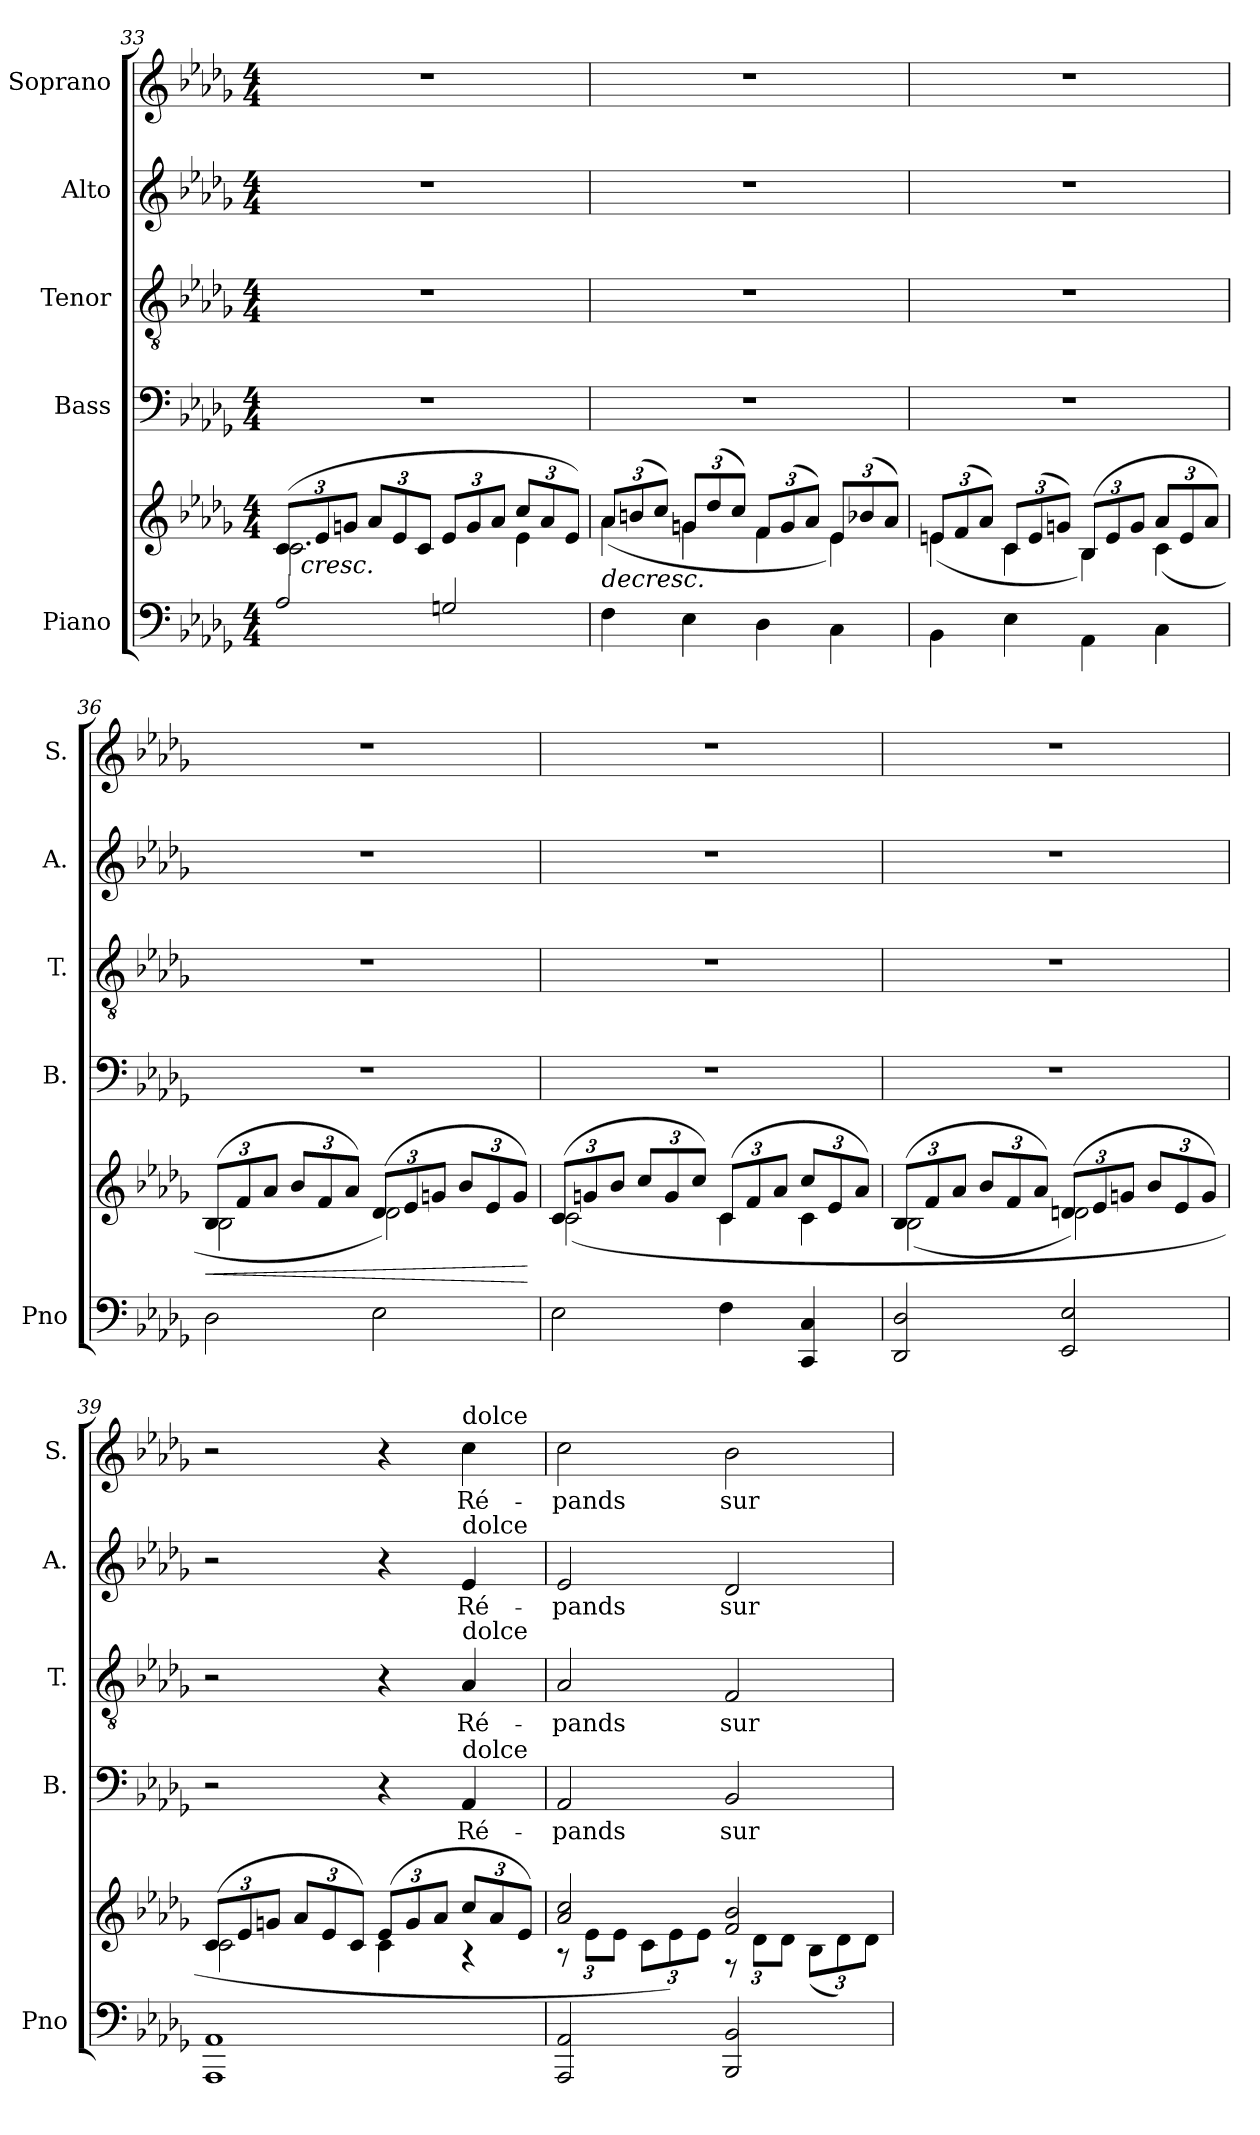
**kern	**kern	**dynam	**kern	**text	**kern	**text	**kern	**text	**kern	**text
*part5	*part5	*part5	*part4	*part4	*part3	*part3	*part2	*part2	*part1	*part1
*staff6	*staff5	*staff5/6	*staff4	*staff4	*staff3	*staff3	*staff2	*staff2	*staff1	*staff1
*I"Piano	*	*	*I"Bass	*	*I"Tenor	*	*I"Alto	*	*I"Soprano	*
*I'Pno	*	*	*I'B.	*	*I'T.	*	*I'A.	*	*I'S.	*
!!LO:LB:g=z
*clefF4	*clefG2	*	*clefF4	*	*clefGv2	*	*clefG2	*	*clefG2	*
*k[b-e-a-d-g-]	*k[b-e-a-d-g-]	*	*k[b-e-a-d-g-]	*	*k[b-e-a-d-g-]	*	*k[b-e-a-d-g-]	*	*k[b-e-a-d-g-]	*
*D-:	*D-:	*	*D-:	*	*D-:	*	*D-:	*	*D-:	*
*M4/4	*M4/4	*	*M4/4	*	*M4/4	*	*M4/4	*	*M4/4	*
=33	=33	=33	=33	=33	=33	=33	=33	=33	=33	=33
*^	*	*	*	*	*	*	*	*	*	*
*	*	*Xbrackettup	*	*	*	*	*	*	*	*	*
*	*	*^	*	*	*	*	*	*	*	*	*
2A-/	1ryy	(12c/L	2.c\	.	1r	.	1r	.	1r	.	1r	.
!	!	!	!	!LO:HP:b	!	!	!	!	!	!	!	!
.	.	12e-/	.	<	.	.	.	.	.	.	.	.
.	.	12gn/J	.	.	.	.	.	.	.	.	.	.
.	.	12a-/L	.	.	.	.	.	.	.	.	.	.
.	.	12e-/	.	.	.	.	.	.	.	.	.	.
.	.	12c/J	.	.	.	.	.	.	.	.	.	.
2Gn/	.	12e-/L	.	.	.	.	.	.	.	.	.	.
.	.	12g/	.	.	.	.	.	.	.	.	.	.
.	.	12a-/J	.	.	.	.	.	.	.	.	.	.
.	.	12cc/L	4e-\	.	.	.	.	.	.	.	.	.
.	.	12a-/	.	.	.	.	.	.	.	.	.	.
.	.	12e-/J)	.	.	.	.	.	.	.	.	.	.
=34	=34	=34	=34	=34	=34	=34	=34	=34	=34	=34	=34	=34
!	!	!	!	!LO:HP:b	!	!	!	!	!	!	!	!
1ryy	4F\	12a-/L	(4a-\	>	1r	.	1r	.	1r	.	1r	.
.	.	(12bn/	.	.	.	.	.	.	.	.	.	.
.	.	12cc/J)	.	.	.	.	.	.	.	.	.	.
.	4E-\	12g/L	4gn\	.	.	.	.	.	.	.	.	.
.	.	(12dd-/	.	.	.	.	.	.	.	.	.	.
.	.	12cc/J)	.	.	.	.	.	.	.	.	.	.
.	4D-\	12f/L	4f\	.	.	.	.	.	.	.	.	.
.	.	(12g/	.	.	.	.	.	.	.	.	.	.
.	.	12a-/J)	.	.	.	.	.	.	.	.	.	.
.	4C\	12e-/L	4e-\)	.	.	.	.	.	.	.	.	.
.	.	(12b-X/	.	.	.	.	.	.	.	.	.	.
.	.	12a-/J)	.	.	.	.	.	.	.	.	.	.
*v	*v	*	*	*	*	*	*	*	*	*	*	*
*	*v	*v	*	*	*	*	*	*	*	*	*
.	.	[	.	.	.	.	.	.	.	.
=35	=35	=35	=35	=35	=35	=35	=35	=35	=35	=35
*^	*^	*	*	*	*	*	*	*	*	*
1ryy	4BB-\	12e/L	(4e\	.	1r	.	1r	.	1r	.	1r	.
.	.	(12f/	.	.	.	.	.	.	.	.	.	.
.	.	12a-/J)	.	.	.	.	.	.	.	.	.	.
.	4E-\	12c/L	4c\	.	.	.	.	.	.	.	.	.
.	.	(12e/	.	.	.	.	.	.	.	.	.	.
.	.	12gn/J)	.	.	.	.	.	.	.	.	.	.
.	4AA-\	(12B-/L	4B-\)	.	.	.	.	.	.	.	.	.
.	.	12e/	.	.	.	.	.	.	.	.	.	.
.	.	12g/J	.	.	.	.	.	.	.	.	.	.
.	4C\	12a-/L	(4c\	.	.	.	.	.	.	.	.	.
.	.	12e/	.	.	.	.	.	.	.	.	.	.
.	.	12a-/J)	.	.	.	.	.	.	.	.	.	.
=36	=36	=36	=36	=36	=36	=36	=36	=36	=36	=36	=36	=36
!	!	!	!	!LO:HP:b	!	!	!	!	!	!	!	!
1ryy	2D-\	(12B-/L	2B-\	<	1r	.	1r	.	1r	.	1r	.
.	.	12f/	.	.	.	.	.	.	.	.	.	.
.	.	12a-/J	.	.	.	.	.	.	.	.	.	.
.	.	12b-/L	.	.	.	.	.	.	.	.	.	.
.	.	12f/	.	.	.	.	.	.	.	.	.	.
.	.	12a-/J)	.	.	.	.	.	.	.	.	.	.
.	2E-\	(12d-/L	2d-\)	.	.	.	.	.	.	.	.	.
.	.	12e-/	.	.	.	.	.	.	.	.	.	.
.	.	12gn/J	.	.	.	.	.	.	.	.	.	.
.	.	12b-/L	.	.	.	.	.	.	.	.	.	.
.	.	12e-/	.	.	.	.	.	.	.	.	.	.
.	.	12g/J)	.	.	.	.	.	.	.	.	.	.
*v	*v	*	*	*	*	*	*	*	*	*	*	*
*	*v	*v	*	*	*	*	*	*	*	*	*
.	.	] [	.	.	.	.	.	.	.	.
!!LO:LB:g=z
=37	=37	=37	=37	=37	=37	=37	=37	=37	=37	=37
*^	*^	*	*	*	*	*	*	*	*	*
1ryy	2E-\	(12c/L	(2c\	.	1r	.	1r	.	1r	.	1r	.
.	.	12gn/	.	.	.	.	.	.	.	.	.	.
.	.	12b-/J	.	.	.	.	.	.	.	.	.	.
.	.	12cc/L	.	.	.	.	.	.	.	.	.	.
.	.	12g/	.	.	.	.	.	.	.	.	.	.
.	.	12cc/J)	.	.	.	.	.	.	.	.	.	.
.	4F\	((12c/L	4c\	.	.	.	.	.	.	.	.	.
.	.	12f/	.	.	.	.	.	.	.	.	.	.
.	.	12a-/J	.	.	.	.	.	.	.	.	.	.
.	4CC/ 4C/	12cc/L	4c\	.	.	.	.	.	.	.	.	.
.	.	12e-/	.	.	.	.	.	.	.	.	.	.
.	.	12a-/J)	.	.	.	.	.	.	.	.	.	.
=38	=38	=38	=38	=38	=38	=38	=38	=38	=38	=38	=38	=38
2DD-/ 2D-/	1ryy	(12B-/L	(2B-\	.	1r	.	1r	.	1r	.	1r	.
.	.	12f/	.	.	.	.	.	.	.	.	.	.
.	.	12a-/J	.	.	.	.	.	.	.	.	.	.
.	.	12b-/L	.	.	.	.	.	.	.	.	.	.
.	.	12f/	.	.	.	.	.	.	.	.	.	.
.	.	12a-/J)	.	.	.	.	.	.	.	.	.	.
2EE-/ 2E-/	.	(12dn/L	2d\)	.	.	.	.	.	.	.	.	.
.	.	12e-/	.	.	.	.	.	.	.	.	.	.
.	.	12gn/J	.	.	.	.	.	.	.	.	.	.
.	.	12b-/L	.	.	.	.	.	.	.	.	.	.
.	.	12e-/	.	.	.	.	.	.	.	.	.	.
.	.	12g/J)	.	.	.	.	.	.	.	.	.	.
=39	=39	=39	=39	=39	=39	=39	=39	=39	=39	=39	=39	=39
1ryy	1AAA- 1AA-	(12c/L	2c\	.	2r	.	2r	.	2r	.	2r	.
.	.	12e-/	.	.	.	.	.	.	.	.	.	.
.	.	12gn/J	.	.	.	.	.	.	.	.	.	.
.	.	12a-/L	.	.	.	.	.	.	.	.	.	.
.	.	12e-/	.	.	.	.	.	.	.	.	.	.
.	.	12c/J)	.	.	.	.	.	.	.	.	.	.
.	.	(12e-/L	4c\	.	4r	.	4r	.	4r	.	4r	.
.	.	12g/	.	.	.	.	.	.	.	.	.	.
.	.	12a-/J	.	.	.	.	.	.	.	.	.	.
!	!	!	!	!	!	!	!	!	!	!	!LO:TX:a:t=dolce	!
!	!	!	!	!	!	!	!	!	!LO:TX:a:t=dolce	!	!	!
!	!	!	!	!	!	!	!LO:TX:a:t=dolce	!	!	!	!	!
!	!	!	!	!	!LO:TX:a:t=dolce	!	!	!	!	!	!	!
.	.	12cc/L	4rA	.	4AA-/	Ré-	4A-/	Ré-	4e-/	Ré-	4cc\	Ré-
.	.	12a-/	.	.	.	.	.	.	.	.	.	.
.	.	12e-/J)	.	.	.	.	.	.	.	.	.	.
=40	=40	=40	=40	=40	=40	=40	=40	=40	=40	=40	=40	=40
2AAA-/ 2AA-/	1ryy	2a-/ 2cc/	12rA	.	2AA-/	-pands	2A-/	-pands	2e-/	-pands	2cc\	-pands
.	.	.	12e-\L	.	.	.	.	.	.	.	.	.
.	.	.	12e-\J	.	.	.	.	.	.	.	.	.
.	.	.	12c\L	.	.	.	.	.	.	.	.	.
.	.	.	12e-\)	.	.	.	.	.	.	.	.	.
.	.	.	12e-\J	.	.	.	.	.	.	.	.	.
2BBB-/ 2BB-/	.	2f/ 2b-/	12rF	.	2BB-/	sur	2F/	sur	2d-/	sur	2b-\	sur
.	.	.	12d-\L	.	.	.	.	.	.	.	.	.
.	.	.	12d-\J	.	.	.	.	.	.	.	.	.
.	.	.	(12B-\L	.	.	.	.	.	.	.	.	.
.	.	.	12d-\)	.	.	.	.	.	.	.	.	.
.	.	.	12d-\J	.	.	.	.	.	.	.	.	.
*v	*v	*	*	*	*	*	*	*	*	*	*	*
*	*v	*v	*	*	*	*	*	*	*	*	*
=	=	=	=	=	=	=	=	=	=	=
*-	*-	*-	*-	*-	*-	*-	*-	*-	*-	*-
